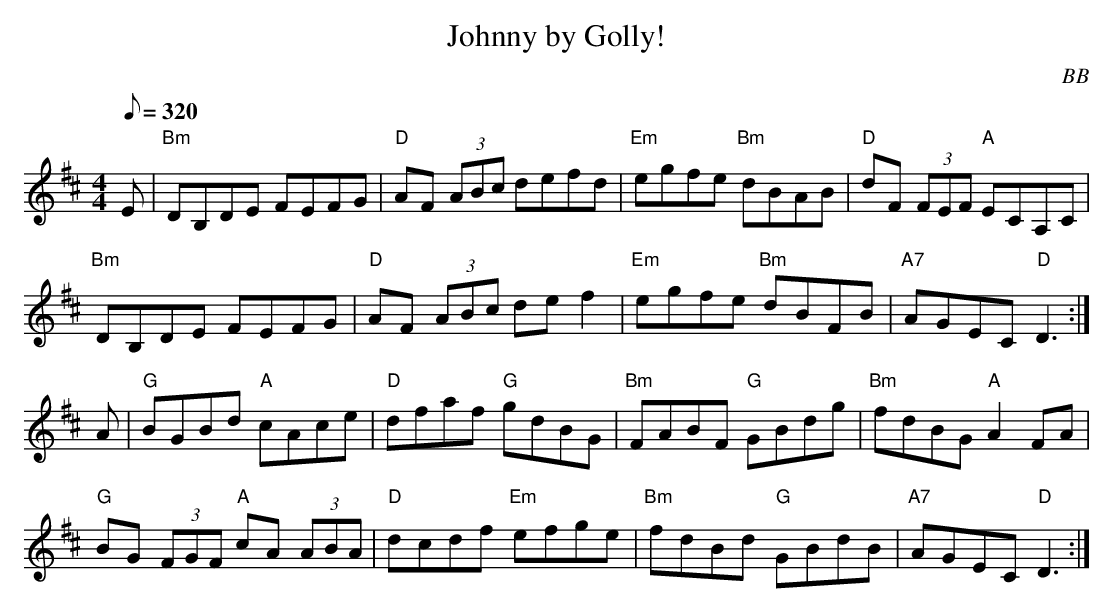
X:1
T: Johnny by Golly!
C: BB
Q: 1/8=320
M: 4/4
L: 1/8
K: D
E|"Bm"DB,DE FEFG|"D"AF (3ABc defd|"Em"egfe "Bm"dBAB|"D"dF (3FEF "A"ECA,C|
"Bm"DB,DE FEFG|"D"AF (3ABc de f2|"Em"egfe "Bm"dBFB|"A7"AGEC "D"D3 :|
A|"G"BGBd "A"cAce|"D"dfaf "G"gdBG|"Bm"FABF "G"GBdg|"Bm"fdBG "A"A2 FA|
"G"BG (3FGF "A"cA (3ABA|"D"dcdf "Em"efge|"Bm"fdBd "G"GBdB|"A7"AGEC "D"D3 :|
